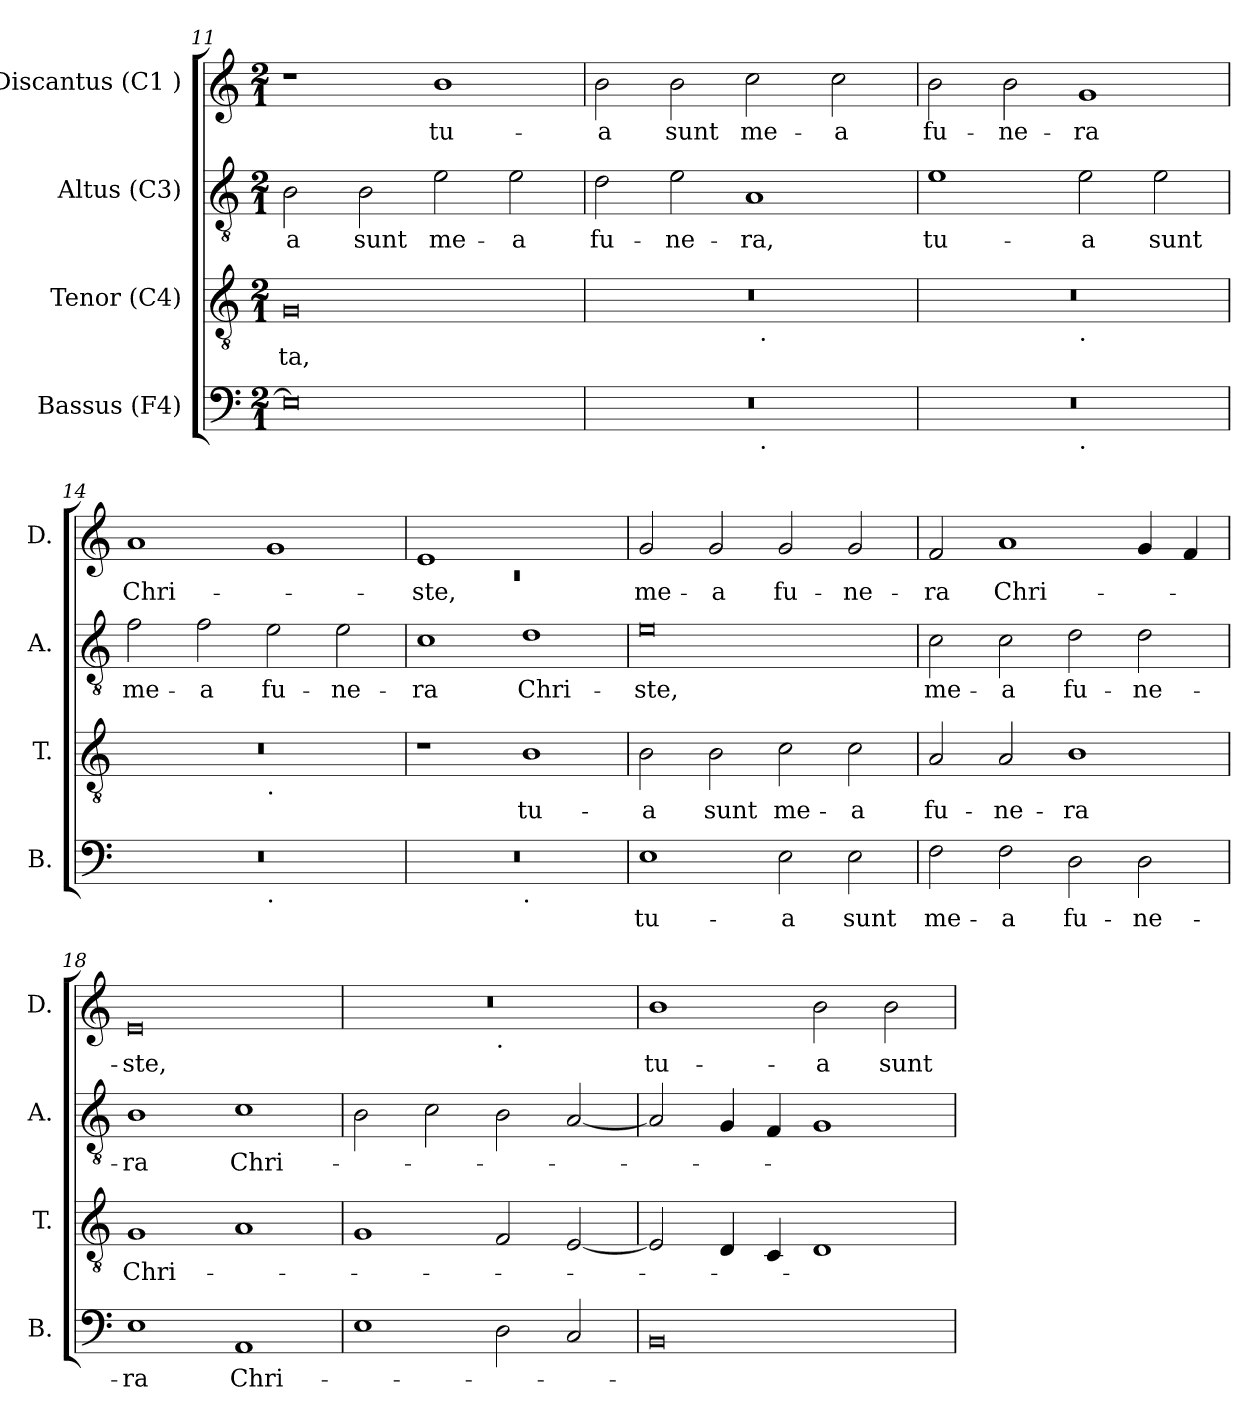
**kern	**text	**kern	**text	**kern	**text	**kern	**text
*part4	*part4	*part3	*part3	*part2	*part2	*part1	*part1
*staff4	*staff4	*staff3	*staff3	*staff2	*staff2	*staff1	*staff1
*I"Bassus (F4)	*	*I"Tenor (C4)	*	*I"Altus (C3)	*	*I"Discantus (C1 )	*
*I'B.	*	*I'T.	*	*I'A.	*	*I'D.	*
*clefF4	*	*clefGv2	*	*clefGv2	*	*clefG2	*
*k[]	*	*k[]	*	*k[]	*	*k[]	*
*C:	*	*C:	*	*C:	*	*C:	*
*M2/1	*	*M2/1	*	*M2/1	*	*M2/1	*
=11	=11	=11	=11	=11	=11	=11	=11
!	!	!	!LO:LY:b	!	!LO:LY:b	!	!
0E]	.	0G	-ta,	2B\	-a	1r	.
!	!	!	!	!	!LO:LY:b	!	!
.	.	.	.	2B\	sunt	.	.
!	!	!	!	!	!LO:LY:b	!	!LO:LY:b
.	.	.	.	2e\	me-	1b	tu-
!	!	!	!	!	!LO:LY:b	!	!
.	.	.	.	2e\	-a	.	.
!!LO:LB:g=z
=12	=12	=12	=12	=12	=12	=12	=12
!	!	!	!	!	!LO:LY:b	!	!LO:LY:b
*^	*	*^	*	*	*	*	*
0r	1ryy	.	0r	1ryy	.	2d\	fu-	2b\	-a
!	!	!	!	!	!	!	!LO:LY:b	!	!LO:LY:b
.	.	.	.	.	.	2e\	-ne-	2b\	sunt
!	!	!	!	!	!	!	!LO:LY:b	!	!LO:LY:b
.	32ryy	.	.	32ryy	.	1A	-ra,	2cc\	me-
!	!	!	!	!LO:TX:b:t=.	!	!	!	!	!
!	!LO:TX:b:t=.	!	!	!	!	!	!	!	!
.	2ryy	.	.	2ryy	.	.	.	.	.
!	!	!	!	!	!	!	!	!	!LO:LY:b
.	.	.	.	.	.	.	.	2cc\	-a
.	4...ryy	.	.	4...ryy	.	.	.	.	.
=13	=13	=13	=13	=13	=13	=13	=13	=13	=13
!	!	!	!	!	!	!	!LO:LY:b	!	!LO:LY:b
0r	1ryy	.	0r	1ryy	.	1e	tu-	2b\	fu-
!	!	!	!	!	!	!	!	!	!LO:LY:b
.	.	.	.	.	.	.	.	2b\	-ne-
!	!	!	!	!LO:TX:b:t=.	!	!	!	!	!
!	!LO:TX:b:t=.	!	!	!	!	!	!	!	!
!	!	!	!	!	!	!	!LO:LY:b	!	!LO:LY:b
.	1ryy	.	.	1ryy	.	2e\	-a	1g	-ra
!	!	!	!	!	!	!	!LO:LY:b	!	!
.	.	.	.	.	.	2e\	sunt	.	.
=14	=14	=14	=14	=14	=14	=14	=14	=14	=14
!	!	!	!	!	!	!	!LO:LY:b	!	!LO:LY:b
0r	1ryy	.	0r	1ryy	.	2f\	me-	1a	Chri-
!	!	!	!	!	!	!	!LO:LY:b	!	!
.	.	.	.	.	.	2f\	-a	.	.
!	!	!	!	!LO:TX:b:t=.	!	!	!	!	!
!	!LO:TX:b:t=.	!	!	!	!	!	!	!	!
!	!	!	!	!	!	!	!LO:LY:b	!	!
.	1ryy	.	.	1ryy	.	2e\	fu-	1g	.
!	!	!	!	!	!	!	!LO:LY:b	!	!
.	.	.	.	.	.	2e\	-ne-	.	.
=15	=15	=15	=15	=15	=15	=15	=15	=15	=15
*	*	*	*	*	*	*	*	*^	*
!	!	!	!	!	!	!	!LO:LY:b	!	!LO:N:vis=1	!LO:LY:b
*	*	*	*v	*v	*	*	*	*	*	*
0r	1ryy	.	1r	.	1c	-ra	1e	0rc	-ste,
!	!LO:TX:b:t=.	!	!	!	!	!	!	!	!
!	!	!	!	!LO:LY:b	!	!LO:LY:b	!	!	!
.	1ryy	.	1B	tu-	1d	Chri-	1ryy	.	.
*	*	*	*	*	*	*	*v	*v	*
=16	=16	=16	=16	=16	=16	=16	=16	=16
!	!	!LO:LY:b	!	!LO:LY:b	!	!LO:LY:b	!	!LO:LY:b
*v	*v	*	*	*	*	*	*	*
1E	tu-	2B\	-a	0e	-ste,	2g/	me-
!	!	!	!LO:LY:b	!	!	!	!LO:LY:b
.	.	2B\	sunt	.	.	2g/	-a
!	!LO:LY:b	!	!LO:LY:b	!	!	!	!LO:LY:b
2E\	-a	2c\	me-	.	.	2g/	fu-
!	!LO:LY:b	!	!LO:LY:b	!	!	!	!LO:LY:b
2E\	sunt	2c\	-a	.	.	2g/	-ne-
!!LO:LB:g=z
=17	=17	=17	=17	=17	=17	=17	=17
!	!LO:LY:b	!	!LO:LY:b	!	!LO:LY:b	!	!LO:LY:b
2F\	me-	2A/	fu-	2c\	me-	2f/	-ra
!	!LO:LY:b	!	!LO:LY:b	!	!LO:LY:b	!	!LO:LY:b
2F\	-a	2A/	-ne-	2c\	-a	1a	Chri-
!	!LO:LY:b	!	!LO:LY:b	!	!LO:LY:b	!	!
2D\	fu-	1B	-ra	2d\	fu-	.	.
!	!LO:LY:b	!	!	!	!LO:LY:b	!	!
2D\	-ne-	.	.	2d\	-ne-	4g/	.
.	.	.	.	.	.	4f/	.
=18	=18	=18	=18	=18	=18	=18	=18
!	!LO:LY:b	!	!LO:LY:b	!	!LO:LY:b	!	!LO:LY:b
1E	-ra	1G	Chri-	1B	-ra	0e	-ste,
!	!LO:LY:b	!	!	!	!LO:LY:b	!	!
1AA	Chri-	1A	.	1c	Chri-	.	.
=19	=19	=19	=19	=19	=19	=19	=19
*	*	*	*	*	*	*^	*
1E	.	1G	.	2B\	.	0r	1ryy	.
.	.	.	.	2c\	.	.	.	.
!	!	!	!	!	!	!	!LO:TX:b:t=.	!
2D\	.	2F/	.	2B\	.	.	1ryy	.
2C/	.	[<2E/	.	[<2A/	.	.	.	.
=20	=20	=20	=20	=20	=20	=20	=20	=20
!	!	!	!	!	!	!	!	!LO:LY:b
*	*	*	*	*	*	*v	*v	*
0BB	.	2E/]	.	2A/]	.	1b	tu-
.	.	4D/	.	4G/	.	.	.
.	.	4C/	.	4F/	.	.	.
!	!	!	!	!	!	!	!LO:LY:b
.	.	1D	.	1G	.	2b\	-a
!	!	!	!	!	!	!	!LO:LY:b
.	.	.	.	.	.	2b\	sunt
=	=	=	=	=	=	=	=
*-	*-	*-	*-	*-	*-	*-	*-
